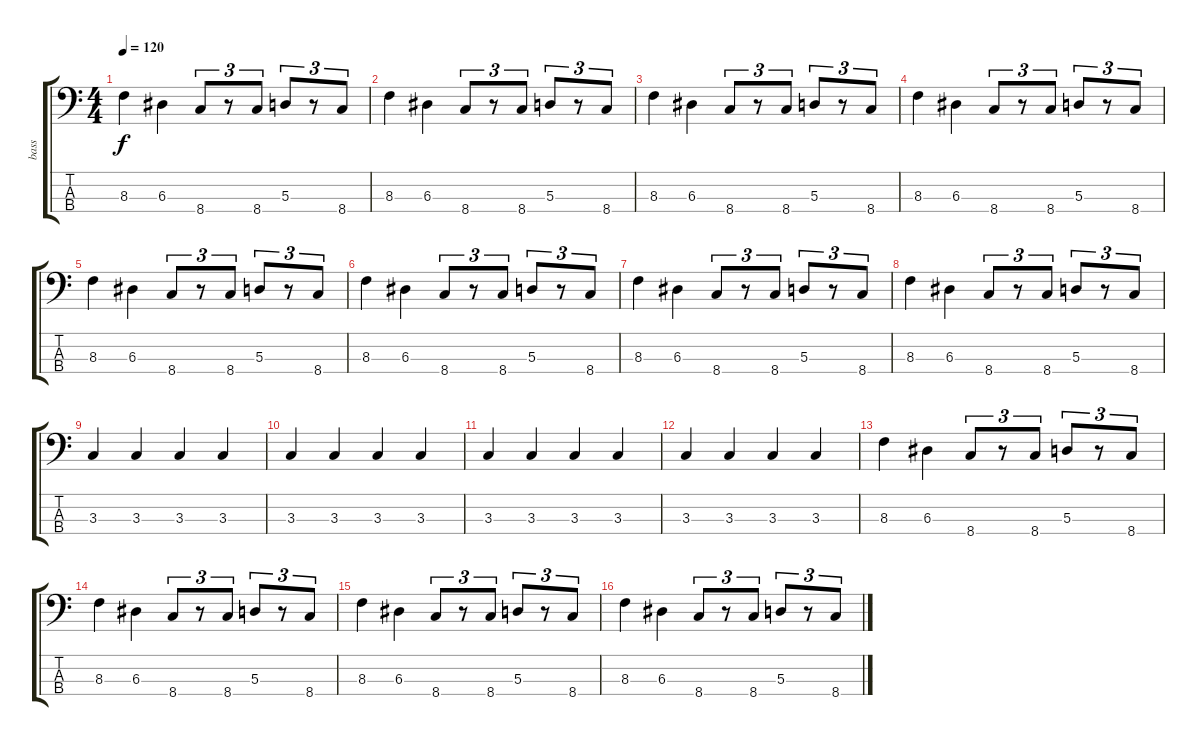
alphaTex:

\track ("bass" "bass") {instrument electricbassfinger}
\staff {score tabs}
\tuning (G2 D2 A1 E1) {hide}
\ts (4 4)
\tempo 120
\clef f4
\ks c
8.3.4{dy f} 6.3.4 8.4.8{tu (3 2)} r.8{tu (3 2)} 8.4.8{tu (3 2)} 5.3.8{tu (3 2)} r.8{tu (3 2)} 8.4.8{tu (3 2)} |
8.3.4 6.3.4 8.4.8{tu (3 2)} r.8{tu (3 2)} 8.4.8{tu (3 2)} 5.3.8{tu (3 2)} r.8{tu (3 2)} 8.4.8{tu (3 2)} |
8.3.4 6.3.4 8.4.8{tu (3 2)} r.8{tu (3 2)} 8.4.8{tu (3 2)} 5.3.8{tu (3 2)} r.8{tu (3 2)} 8.4.8{tu (3 2)} |
8.3.4 6.3.4 8.4.8{tu (3 2)} r.8{tu (3 2)} 8.4.8{tu (3 2)} 5.3.8{tu (3 2)} r.8{tu (3 2)} 8.4.8{tu (3 2)} |
8.3.4 6.3.4 8.4.8{tu (3 2)} r.8{tu (3 2)} 8.4.8{tu (3 2)} 5.3.8{tu (3 2)} r.8{tu (3 2)} 8.4.8{tu (3 2)} |
8.3.4 6.3.4 8.4.8{tu (3 2)} r.8{tu (3 2)} 8.4.8{tu (3 2)} 5.3.8{tu (3 2)} r.8{tu (3 2)} 8.4.8{tu (3 2)} |
8.3.4 6.3.4 8.4.8{tu (3 2)} r.8{tu (3 2)} 8.4.8{tu (3 2)} 5.3.8{tu (3 2)} r.8{tu (3 2)} 8.4.8{tu (3 2)} |
8.3.4 6.3.4 8.4.8{tu (3 2)} r.8{tu (3 2)} 8.4.8{tu (3 2)} 5.3.8{tu (3 2)} r.8{tu (3 2)} 8.4.8{tu (3 2)} |
3.3.4 3.3.4 3.3.4 3.3.4 |
3.3.4 3.3.4 3.3.4 3.3.4 |
3.3.4 3.3.4 3.3.4 3.3.4 |
3.3.4 3.3.4 3.3.4 3.3.4 |
8.3.4 6.3.4 8.4.8{tu (3 2)} r.8{tu (3 2)} 8.4.8{tu (3 2)} 5.3.8{tu (3 2)} r.8{tu (3 2)} 8.4.8{tu (3 2)} |
8.3.4 6.3.4 8.4.8{tu (3 2)} r.8{tu (3 2)} 8.4.8{tu (3 2)} 5.3.8{tu (3 2)} r.8{tu (3 2)} 8.4.8{tu (3 2)} |
8.3.4 6.3.4 8.4.8{tu (3 2)} r.8{tu (3 2)} 8.4.8{tu (3 2)} 5.3.8{tu (3 2)} r.8{tu (3 2)} 8.4.8{tu (3 2)} |
8.3.4 6.3.4 8.4.8{tu (3 2)} r.8{tu (3 2)} 8.4.8{tu (3 2)} 5.3.8{tu (3 2)} r.8{tu (3 2)} 8.4.8{tu (3 2)}
